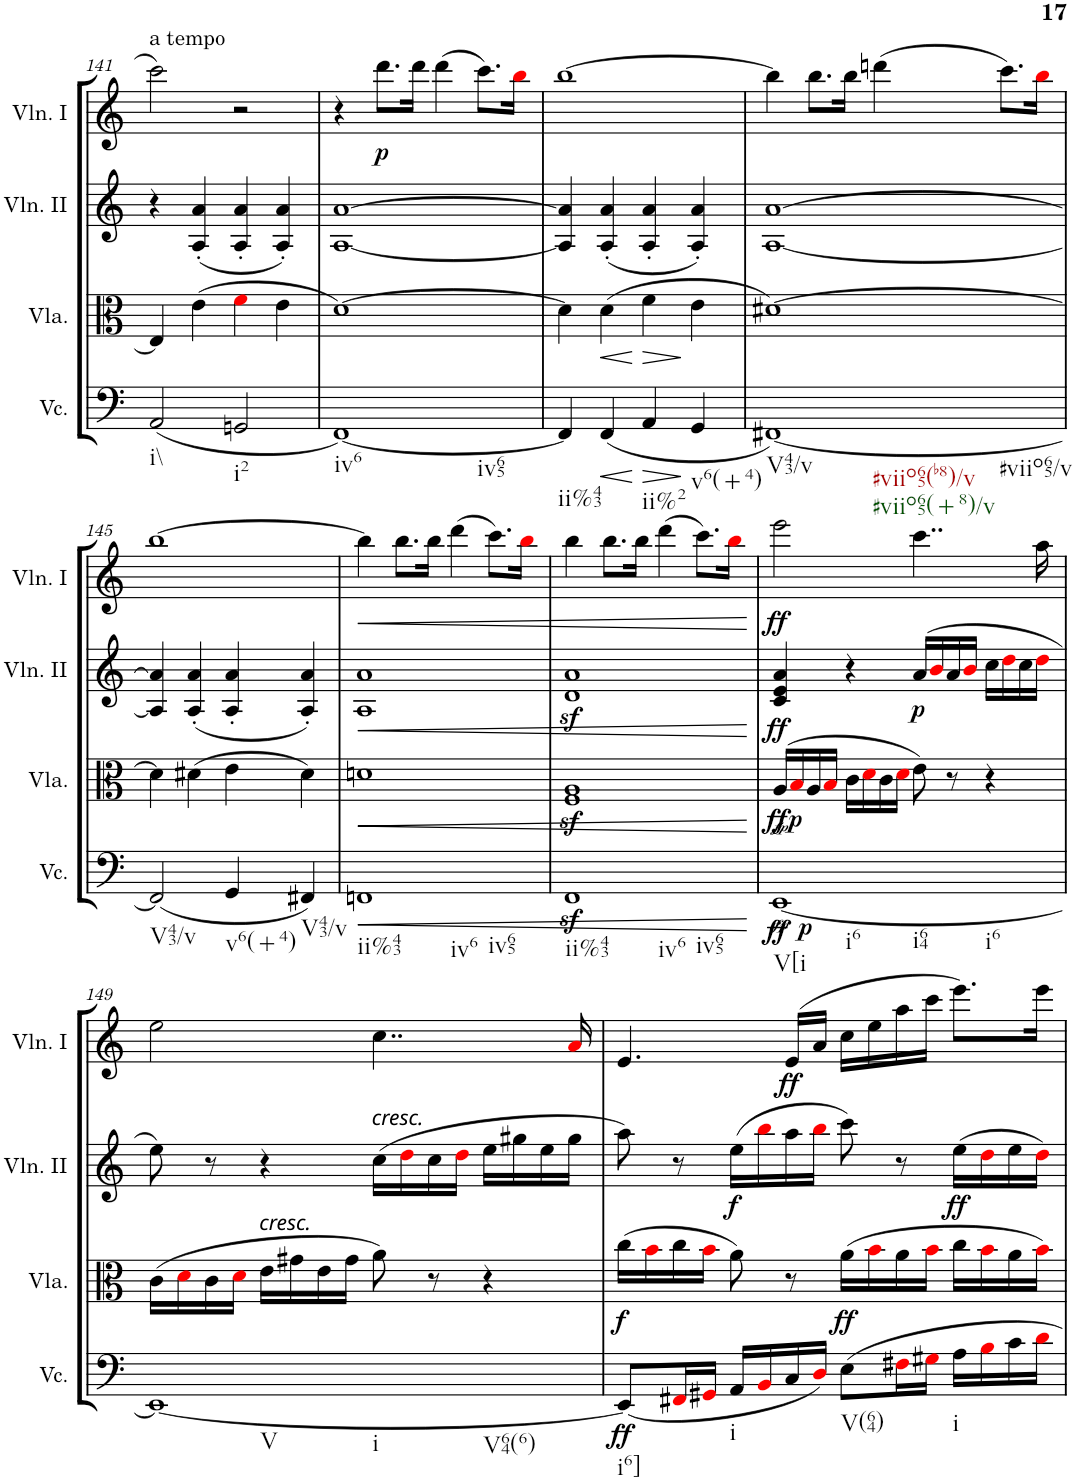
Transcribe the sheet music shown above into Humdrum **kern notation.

**kern	**dynam	**kern	**dynam	**kern	**dynam	**kern	**dynam
*part4	*part4	*part3	*part3	*part2	*part2	*part1	*part1
*staff4	*staff4	*staff3	*staff3	*staff2	*staff2	*staff1	*staff1
*I"Violoncello	*	*I"Viola	*	*I"Violino II	*	*I"Violino I	*
*I'Vc.	*	*I'Vla.	*	*I'Vln. II	*	*I'Vln. I	*
!!LO:PB:g=z
*clefC4	*	*clefC3	*	*clefG2	*	*clefG2	*
*k[]	*	*k[]	*	*k[]	*	*k[]	*
*C:	*	*C:	*	*C:	*	*C:	*
*M4/4	*	*M4/4	*	*M4/4	*	*M4/4	*
*met(c)	*	*met(c)	*	*met(c)	*	*met(c)	*
=141	=141	=141	=141	=141	=141	=141	=141
!	!	!	!	!	!	!LO:TX:a:t=a tempo	!
!LO:TX:b:t=i\\	!	!	!	!	!	!	!
(<2AA/	.	4E/]	.	4r	.	2ccc\	.
.	.	(>4e\	.	(<4A/' 4a/'	.	.	.
!LO:TX:b:t=i2	!	!	!	!	!	!	!
2GGn/	.	4fi\	.	4A/' 4a/'	.	2r	.
.	.	4e\	.	4A/' 4a/')	.	.	.
=142	=142	=142	=142	=142	=142	=142	=142
!LO:TX:b:t=iv6	!	!	!	!	!	!	!
!LO:TX:b:t=iv65	!	!	!	!	!	!	!
[1FF)	.	[1d)	.	[1A [1a	.	4r	.
!	!	!	!	!	!	!	!LO:DY:b
.	.	.	.	.	.	8.ddd\L	p
.	.	.	.	.	.	16ddd\Jk	.
.	.	.	.	.	.	(>4ddd\	.
.	.	.	.	.	.	8.ccc\L)	.
.	.	.	.	.	.	16bbi\Jk	.
=143	=143	=143	=143	=143	=143	=143	=143
!LO:TX:b:t=ii%43	!	!	!	!	!	!	!
4FF/]	.	4d\]	.	4A/] 4a/]	.	[1bb	.
!	!LO:HP:b	!	!LO:HP:b	!	!	!	!
(<4FF/	<	(>4d\	<	(<4A/' 4a/'	.	.	.
!LO:TX:b:t=ii%2	!	!	!	!	!	!	!
!	!LO:HP:n=1:b	!	!LO:HP:n=1:b	!	!	!	!
4AA/	[ >	4f\	[ >	4A/' 4a/'	.	.	.
!LO:TX:b:t=v6(+4)	!	!	!	!	!	!	!
4GG/	]	4e\	]	4A/' 4a/')	.	.	.
=144	=144	=144	=144	=144	=144	=144	=144
!LO:TX:b:t=V43/v	!	!	!	!	!	!	!
!LO:TX:b:t=#viio65(b8)/v	!	!	!	!	!	!	!
!LO:TX:b:t=#viio65(+8)/v	!	!	!	!	!	!	!
!LO:TX:b:t=#viio65/v	!	!	!	!	!	!	!
[1FF#X)	.	[1d#X)	.	[1A [1a	.	4bb\]	.
.	.	.	.	.	.	8.bb\L	.
.	.	.	.	.	.	16bb\Jk	.
.	.	.	.	.	.	(>4dddn\	.
.	.	.	.	.	.	8.ccc\L)	.
.	.	.	.	.	.	16bbi\Jk	.
!!LO:LB:g=z
=145	=145	=145	=145	=145	=145	=145	=145
!LO:TX:b:t=V43/v	!	!	!	!	!	!	!
(<2FF#/]	.	4d#\]	.	4A/] 4a/]	.	[1bb	.
.	.	(>4d#X\	.	(<4A/' 4a/'	.	.	.
!LO:TX:b:t=v6(+4)	!	!	!	!	!	!	!
4GG/	.	4e\	.	4A/' 4a/'	.	.	.
!LO:TX:b:t=V43/v	!	!	!	!	!	!	!
4FF#X/)	.	4d#\)	.	4A/' 4a/')	.	.	.
=146	=146	=146	=146	=146	=146	=146	=146
!LO:TX:b:t=ii%43	!	!	!	!	!	!	!
!LO:TX:b:t=iv6	!	!	!	!	!	!	!
!LO:TX:b:t=iv65	!	!	!	!	!	!	!
!	!LO:HP:b	!	!LO:HP:b	!	!LO:HP:b	!	!LO:HP:b
1FFn	<	1dn	<	1A 1a	<	4bb\]	<
.	.	.	.	.	.	8.bb\L	.
.	.	.	.	.	.	16bb\Jk	.
.	.	.	.	.	.	(>4ddd\	.
.	.	.	.	.	.	8.ccc\L)	.
.	.	.	.	.	.	16bbi\Jk	.
=147	=147	=147	=147	=147	=147	=147	=147
!LO:TX:b:t=ii%43	!	!	!	!	!	!	!
!LO:TX:b:t=iv6	!	!	!	!	!	!	!
!LO:TX:b:t=iv65	!	!	!	!	!	!	!
1FFz<	.	1Fz< 1Az<	.	1dz< 1az<	.	4bb\	.
.	.	.	.	.	.	8.bb\L	.
.	.	.	.	.	.	16bb\Jk	.
.	.	.	.	.	.	(>4ddd\	.
.	.	.	.	.	.	8.ccc\L)	.
.	.	.	.	.	.	16bbi\Jk	.
.	[	.	[	.	[	.	[
=148	=148	=148	=148	=148	=148	=148	=148
!LO:TX:b:t=V[i	!	!	!	!	!	!	!
!LO:TX:b:t=i6	!	!	!	!	!	!	!
!LO:TX:b:t=i64	!	!	!	!	!	!	!
!LO:TX:b:t=i6	!	!	!	!	!	!	!
!	!LO:DY:b	!	!	!	!	!	!
!	!LO:DY:n=1:b	!	!	!	!	!	!
!	!LO:DY:n=2:b	!	!LO:DY:b	!	!	!	!
!	!	!	!LO:DY:n=1:b	!	!LO:DY:b	!	!LO:DY:b
[1EE	fp ff p	(>16A/LL	fp ff	4c/ 4e/ 4a/	ff	2eee\	ff
!	!	!	!LO:DY:n=2:b	!	!	!	!
.	.	16Bi/	p	.	.	.	.
.	.	16A/	.	.	.	.	.
.	.	16Bi/JJ	.	.	.	.	.
.	.	16c\LL	.	4r	.	.	.
.	.	16di\	.	.	.	.	.
.	.	16c\	.	.	.	.	.
.	.	16di\JJ	.	.	.	.	.
!	!	!	!	!	!LO:DY:b	!	!
.	.	8e\)	.	(>16a/LL	p	4..ccc\	.
.	.	.	.	16bi/	.	.	.
.	.	8r	.	16a/	.	.	.
.	.	.	.	16bi/JJ	.	.	.
.	.	4r	.	16cc\LL	.	.	.
.	.	.	.	16ddi\	.	.	.
.	.	.	.	16cc\	.	.	.
.	.	.	.	16ddi\JJ	.	16aa\	.
!!LO:LB:g=z
=149	=149	=149	=149	=149	=149	=149	=149
!LO:TX:b:t=V	!	!	!	!	!	!	!
!LO:TX:b:t=i	!	!	!	!	!	!	!
!LO:TX:b:t=V64(6)	!	!	!	!	!	!	!
1EE_	.	(>16c\LL	.	8ee\)	.	2ee\	.
.	.	16di\	.	.	.	.	.
.	.	16c\	.	8r	.	.	.
.	.	16di\JJ	.	.	.	.	.
!	!	!LO:TX:a:i:t=cresc.	!	!	!	!	!
.	.	16e\LL	.	4r	.	.	.
.	.	16g#X\	.	.	.	.	.
.	.	16e\	.	.	.	.	.
.	.	16g#\JJ	.	.	.	.	.
!	!	!	!	!LO:TX:a:i:t=cresc.	!	!	!
.	.	8a\)	.	(>16cc\LL	.	4..cc\	.
.	.	.	.	16ddi\	.	.	.
.	.	8r	.	16cc\	.	.	.
.	.	.	.	16ddi\JJ	.	.	.
.	.	4r	.	16ee\LL	.	.	.
.	.	.	.	16gg#X\	.	.	.
.	.	.	.	16ee\	.	.	.
.	.	.	.	16gg#\JJ	.	16ai/	.
=150	=150	=150	=150	=150	=150	=150	=150
!LO:TX:b:t=i6]	!	!	!	!	!	!	!
!	!LO:DY:b	!	!LO:DY:b	!	!	!	!
(<8EE/L]	ff	(>16cc\LL	f	8aa\)	.	4.e/	.
.	.	16bi\	.	.	.	.	.
16FF#Xi/L	.	16cc\	.	8r	.	.	.
16GG#Xi/JJ	.	16bi\JJ	.	.	.	.	.
!LO:TX:b:t=i	!	!	!	!	!	!	!
!	!	!	!	!	!LO:DY:b	!	!
16AA/LL	.	8a\)	.	(>16ee\LL	f	.	.
16BBi/	.	.	.	16bbi\	.	.	.
!	!	!	!	!	!	!	!LO:DY:b
16C/	.	8r	.	16aa\	.	(>16e/LL	ff
16Di/JJ)	.	.	.	16bbi\JJ	.	16a/JJ	.
!LO:TX:b:t=V(64)	!	!	!	!	!	!	!
!	!	!	!LO:DY:b	!	!	!	!
8E\L	.	(>16a\LL	ff	8ccc\)	.	16cc\LL	.
.	.	16bi\	.	.	.	16ee\	.
16F#Xi\L	.	16a\	.	8r	.	16aa\	.
16G#Xi\JJ	.	16bi\JJ	.	.	.	16ccc\JJ	.
!LO:TX:b:t=i	!	!	!	!	!	!	!
!	!	!	!	!	!LO:DY:b	!	!
16A\LL	.	16cc\LL	.	(>16ee\LL	ff	8.eee\L)	.
16Bi\	.	16bi\	.	16ddi\	.	.	.
16c\	.	16a\	.	16ee\	.	.	.
16di\JJ	.	16bi\JJ)	.	16ddi\JJ)	.	16eee\Jk	.
=	=	=	=	=	=	=	=
*-	*-	*-	*-	*-	*-	*-	*-
